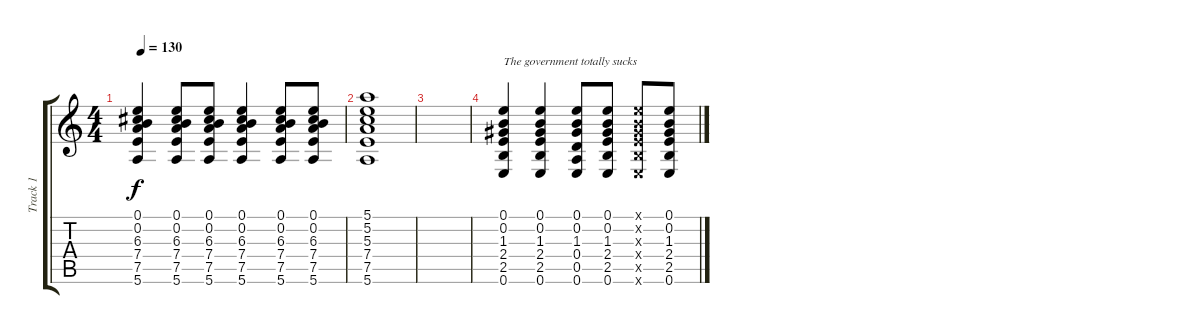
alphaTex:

\track ("Track 1" "Track 1") {instrument acousticguitarsteel}
\staff {score tabs}
\tuning (E4 B3 G3 D3 A2 E2) {hide}
\ts (4 4)
\tempo 130
\clef g2
\ks c
(0.1 0.2 6.3 7.4 7.5 5.6).4{dy f} (0.1 0.2 6.3 7.4 7.5 5.6).8 (0.1 0.2 6.3 7.4 7.5 5.6).8 (0.1 0.2 6.3 7.4 7.5 5.6).4 (0.1 0.2 6.3 7.4 7.5 5.6).8 (0.1 0.2 6.3 7.4 7.5 5.6).8 |
(5.1 5.2 5.3 7.4 7.5 5.6).1 |
|
(0.1 0.2 1.3 2.4 2.5 0.6).4{txt "The government totally sucks"} (0.1 0.2 1.3 2.4 2.5 0.6).4 (0.1 0.2 1.3 0.4 0.5 0.6).8 (0.1 0.2 1.3 2.4 2.5 0.6).8 (0.1{x} 0.2{x} 1.3{x} 2.4{x} 2.5{x} 0.6{x}).8 (0.1 0.2 1.3 2.4 2.5 0.6).8
